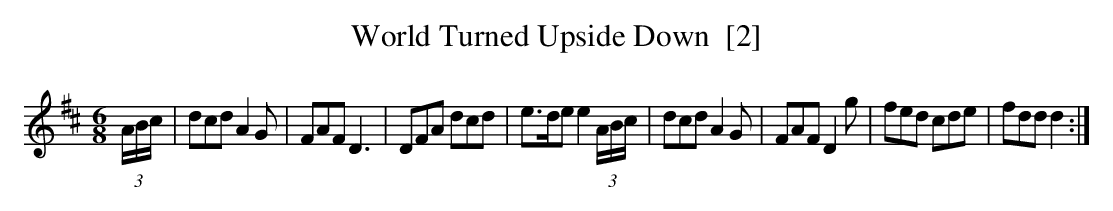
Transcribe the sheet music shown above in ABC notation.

X:1
T:World Turned Upside Down  [2]
M:6/8
L:1/8
K: D
(3A/B/c/ |\
dcd A2G | FAF D3 | DFA dcd | e>de e2 (3A/B/c/ |\
dcd A2G | FAF D2g | fed cde | fdd d2 :|
